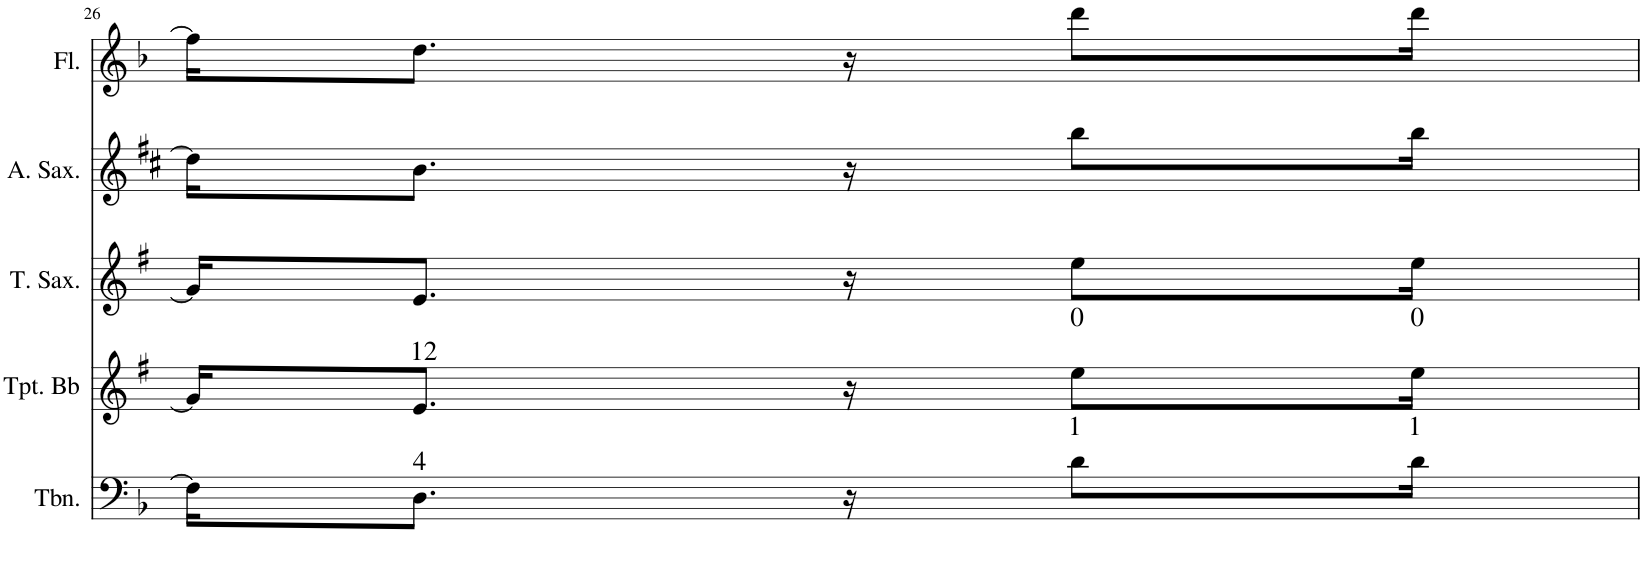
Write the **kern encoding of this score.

**kern	**kern	**kern	**kern	**kern
*part5	*part4	*part3	*part2	*part1
*staff5	*staff4	*staff3	*staff2	*staff1
*I"Trombone	*I"Trompete Bb	*I"Tenor Saxophone	*I"Alto Saxophone	*I"Flute
*I'Tbn.	*I'Tpt. Bb	*I'T. Sax.	*I'A. Sax.	*I'Fl.
!!LO:PB:g=z
*clefF4	*clefG2	*clefG2	*clefG2	*clefG2
*	*Trd1c2	*Trd8c14	*Trd5c9	*
*k[b-]	*k[f#]	*k[f#]	*k[f#c#]	*k[b-]
*M2/4	*M2/4	*M2/4	*M2/4	*M2/4
=26	=26	=26	=26	=26
16F\KL]	16g/KL]	16g/KL]	16dd\KL]	16ff\KL]
!	!LO:TX:a:t=12	!	!	!
!LO:TX:a:t=4	!	!	!	!
8.D\J	8.e/J	8.e/J	8.b\J	8.dd\J
16r	16r	16r	16r	16r
!	!LO:TX:a:t=0	!	!	!
!LO:TX:a:t=1	!	!	!	!
8d\L	8ee\L	8ee\L	8bb\L	8ddd\L
!	!LO:TX:a:t=0	!	!	!
!LO:TX:a:t=1	!	!	!	!
16d\Jk	16ee\Jk	16ee\Jk	16bb\Jk	16ddd\Jk
=	=	=	=	=
*-	*-	*-	*-	*-
